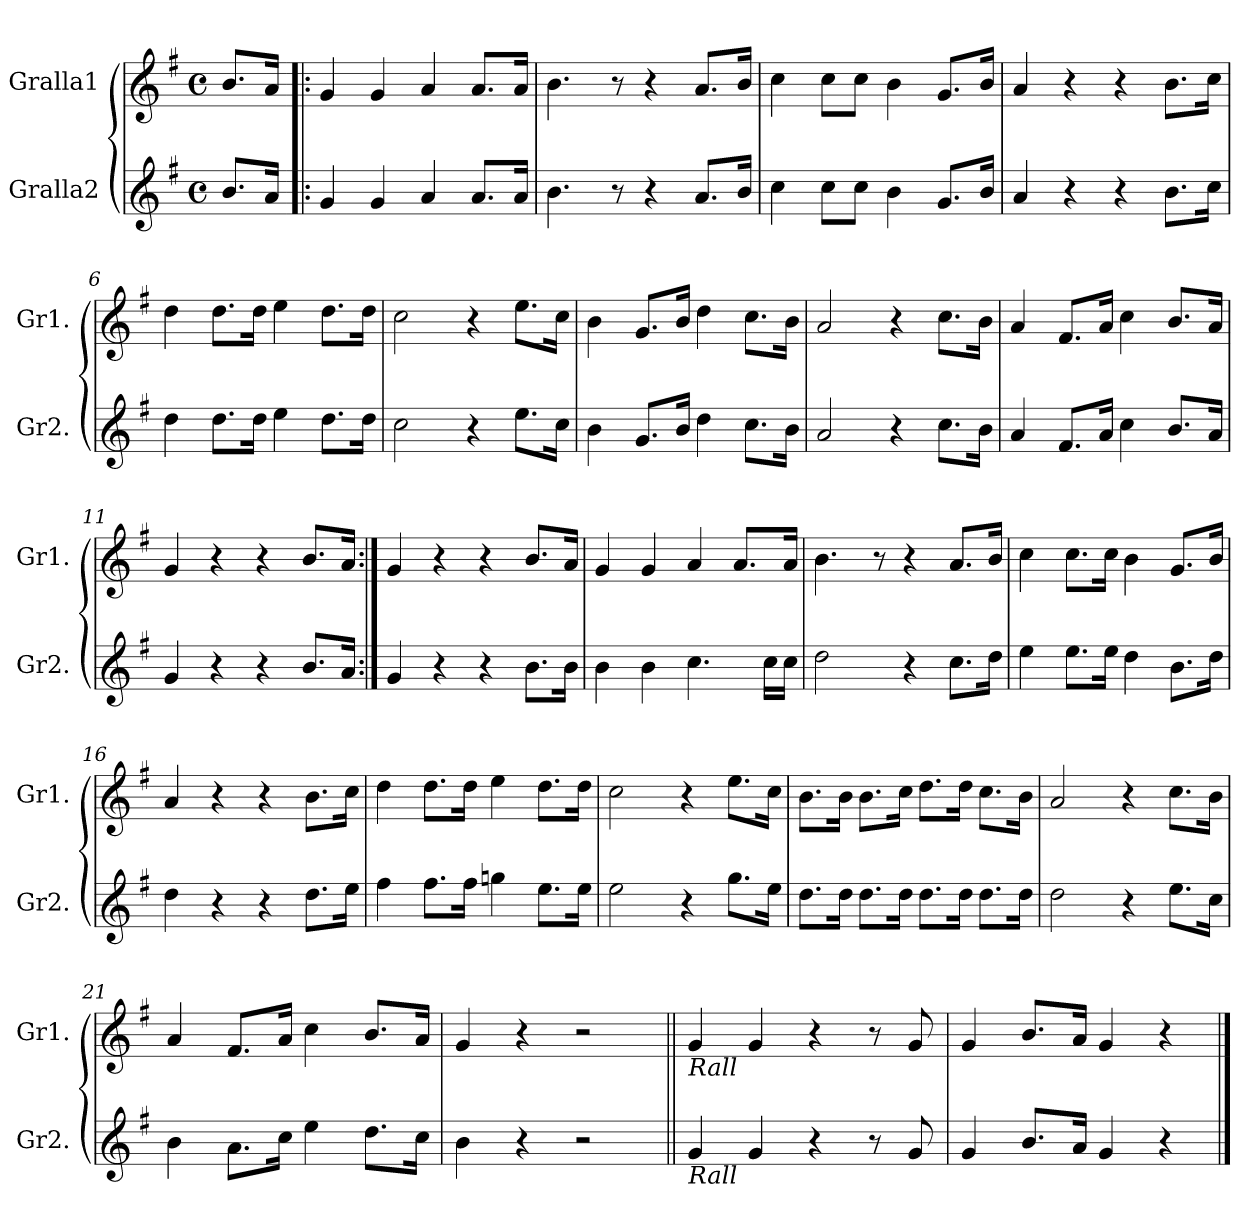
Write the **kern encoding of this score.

**kern	**kern
*part2	*part1
*staff2	*staff1
*I"Gralla2	*I"Gralla1
*I'Gr2.	*I'Gr1.
*clefG2	*clefG2
*k[f#]	*k[f#]
*M4/4	*M4/4
*met(c)	*met(c)
=1	=1
8.b/L	8.b/L
16a/Jk	16a/Jk
=2!|:	=2!|:
4g/	4g/
4g/	4g/
4a/	4a/
8.a/L	8.a/L
16a/Jk	16a/Jk
=3	=3
4.b\	4.b\
8r	8r
4r	4r
8.a/L	8.a/L
16b/Jk	16b/Jk
=4	=4
4cc\	4cc\
8cc\L	8cc\L
8cc\J	8cc\J
4b\	4b\
8.g/L	8.g/L
16b/Jk	16b/Jk
=5	=5
4a/	4a/
4r	4r
4r	4r
8.b\L	8.b\L
16cc\Jk	16cc\Jk
=6	=6
4dd\	4dd\
8.dd\L	8.dd\L
16dd\Jk	16dd\Jk
4ee\	4ee\
8.dd\L	8.dd\L
16dd\Jk	16dd\Jk
!!LO:LB:g=z
=7	=7
2cc\	2cc\
4r	4r
8.ee\L	8.ee\L
16cc\Jk	16cc\Jk
=8	=8
4b\	4b\
8.g/L	8.g/L
16b/Jk	16b/Jk
4dd\	4dd\
8.cc\L	8.cc\L
16b\Jk	16b\Jk
=9	=9
2a/	2a/
4r	4r
8.cc\L	8.cc\L
16b\Jk	16b\Jk
=10	=10
4a/	4a/
8.f#/L	8.f#/L
16a/Jk	16a/Jk
4cc\	4cc\
8.b/L	8.b/L
16a/Jk	16a/Jk
=11	=11
4g/	4g/
4r	4r
4r	4r
8.b/L	8.b/L
16a/Jk	16a/Jk
=12:|!	=12:|!
4g/	4g/
4r	4r
4r	4r
8.b\L	8.b/L
16b\Jk	16a/Jk
!!LO:LB:g=z
=13	=13
4b\	4g/
4b\	4g/
4.cc\	4a/
.	8.a/L
16cc\LL	.
16cc\JJ	16a/Jk
=14	=14
2dd\	4.b\
.	8r
4r	4r
8.cc\L	8.a/L
16dd\Jk	16b/Jk
=15	=15
4ee\	4cc\
8.ee\L	8.cc\L
16ee\Jk	16cc\Jk
4dd\	4b\
8.b\L	8.g/L
16dd\Jk	16b/Jk
=16	=16
4dd\	4a/
4r	4r
4r	4r
8.dd\L	8.b\L
16ee\Jk	16cc\Jk
=17	=17
4ff#\	4dd\
8.ff#\L	8.dd\L
16ff#\Jk	16dd\Jk
4ggn\	4ee\
8.ee\L	8.dd\L
16ee\Jk	16dd\Jk
=18	=18
2ee\	2cc\
4r	4r
8.gg\L	8.ee\L
16ee\Jk	16cc\Jk
!!LO:LB:g=z
=19	=19
8.dd\L	8.b\L
16dd\Jk	16b\Jk
8.dd\L	8.b\L
16dd\Jk	16cc\Jk
8.dd\L	8.dd\L
16dd\Jk	16dd\Jk
8.dd\L	8.cc\L
16dd\Jk	16b\Jk
=20	=20
2dd\	2a/
4r	4r
8.ee\L	8.cc\L
16cc\Jk	16b\Jk
=21	=21
4b\	4a/
8.a\L	8.f#/L
16cc\Jk	16a/Jk
4ee\	4cc\
8.dd\L	8.b/L
16cc\Jk	16a/Jk
=22	=22
4b\	4g/
4r	4r
2r	2r
=23||	=23||
!	!LO:TX:b:i:t=Rall
!LO:TX:b:i:t=Rall	!
4g/	4g/
4g/	4g/
4r	4r
8r	8r
8g/	8g/
=24	=24
4g/	4g/
8.b/L	8.b/L
16a/Jk	16a/Jk
4g/	4g/
4r	4r
==	==
*-	*-
